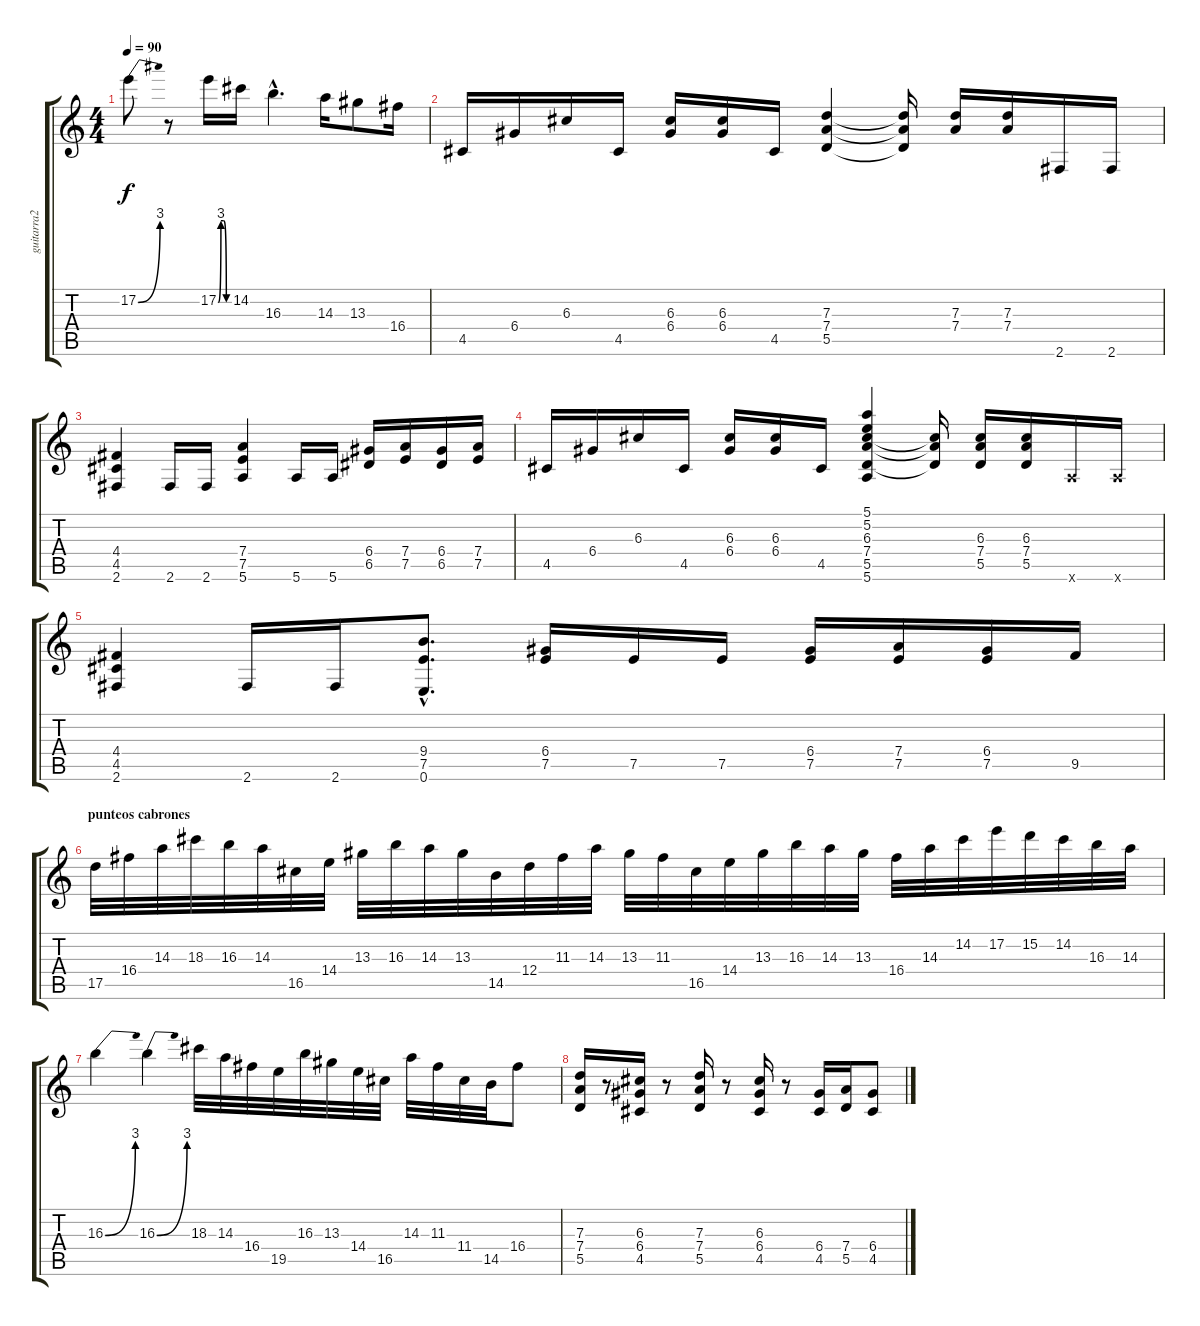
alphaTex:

\track ("guitarra2" "guitarra2") {instrument distortionguitar}
\staff {score tabs}
\tuning (E4 B3 G3 D3 A2 E2) {hide}
\ts (4 4)
\tempo 90
\clef g2
\ks c
17.2{be (bend 0 0 60 12)}.8{dy f} r.8 17.2{be (custom 0 0 15 12 30 12 45 0 60 0)}.16 14.2.16 16.3{hac}.4{d} 14.3.16 13.3.8 16.4.16 |
4.5.16 6.4.16 6.3.16 4.5.16 (6.3 6.4).16 (6.3 6.4).16 4.5.16 (7.3 7.4 5.5).4 (7.3{t} 7.4{t} 5.5{t}).16 (7.3 7.4).16 (7.3 7.4).16 2.6.16 2.6.16 |
(4.4 4.5 2.6).4 2.6.16 2.6.16 (7.4 7.5 5.6).4 5.6.16 5.6.16 (6.4 6.5).16 (7.4 7.5).16 (6.4 6.5).16 (7.4 7.5).16 |
4.5.16 6.4.16 6.3.16 4.5.16 (6.3 6.4).16 (6.3 6.4).16 4.5.16 (5.1 5.2 6.3 7.4 5.5 5.6).4 (6.3{t} 7.4{t} 5.5{t}).16 (6.3 7.4 5.5).16 (6.3 7.4 5.5).16 5.6{x}.16 5.6{x}.16 |
(4.4 4.5 2.6).4 2.6.16 2.6.16 (9.4{hac} 7.5{hac} 0.6{hac}).8{d} (6.4 7.5).16 7.5.16 7.5.16 (6.4 7.5).16 (7.4 7.5).16 (6.4 7.5).16 9.5.16 |
\section ("" "punteos cabrones")
17.5.32 16.4.32 14.3.32 18.3.32 16.3.32 14.3.32 16.5.32 14.4.32 13.3.32 16.3.32 14.3.32 13.3.32 14.5.32 12.4.32 11.3.32 14.3.32 13.3.32 11.3.32 16.5.32 14.4.32 13.3.32 16.3.32 14.3.32 13.3.32 16.4.32 14.3.32 14.2.32 17.2.32 15.2.32 14.2.32 16.3.32 14.3.32 |
16.3{be (bend 0 0 60 12)}.4 16.3{be (bend 0 0 60 12)}.4 18.3.32 14.3.32 16.4.32 19.5.32 16.3.32 13.3.32 14.4.32 16.5.32 14.3.32 11.3.32 11.4.32 14.5.32 16.4.8 |
(7.3 7.4 5.5).16 r.8 (6.3 6.4 4.5).16 r.8 (7.3 7.4 5.5).16 r.8 (6.3 6.4 4.5).16 r.8 (6.4 4.5).16 (7.4 5.5).16 (6.4 4.5).8
